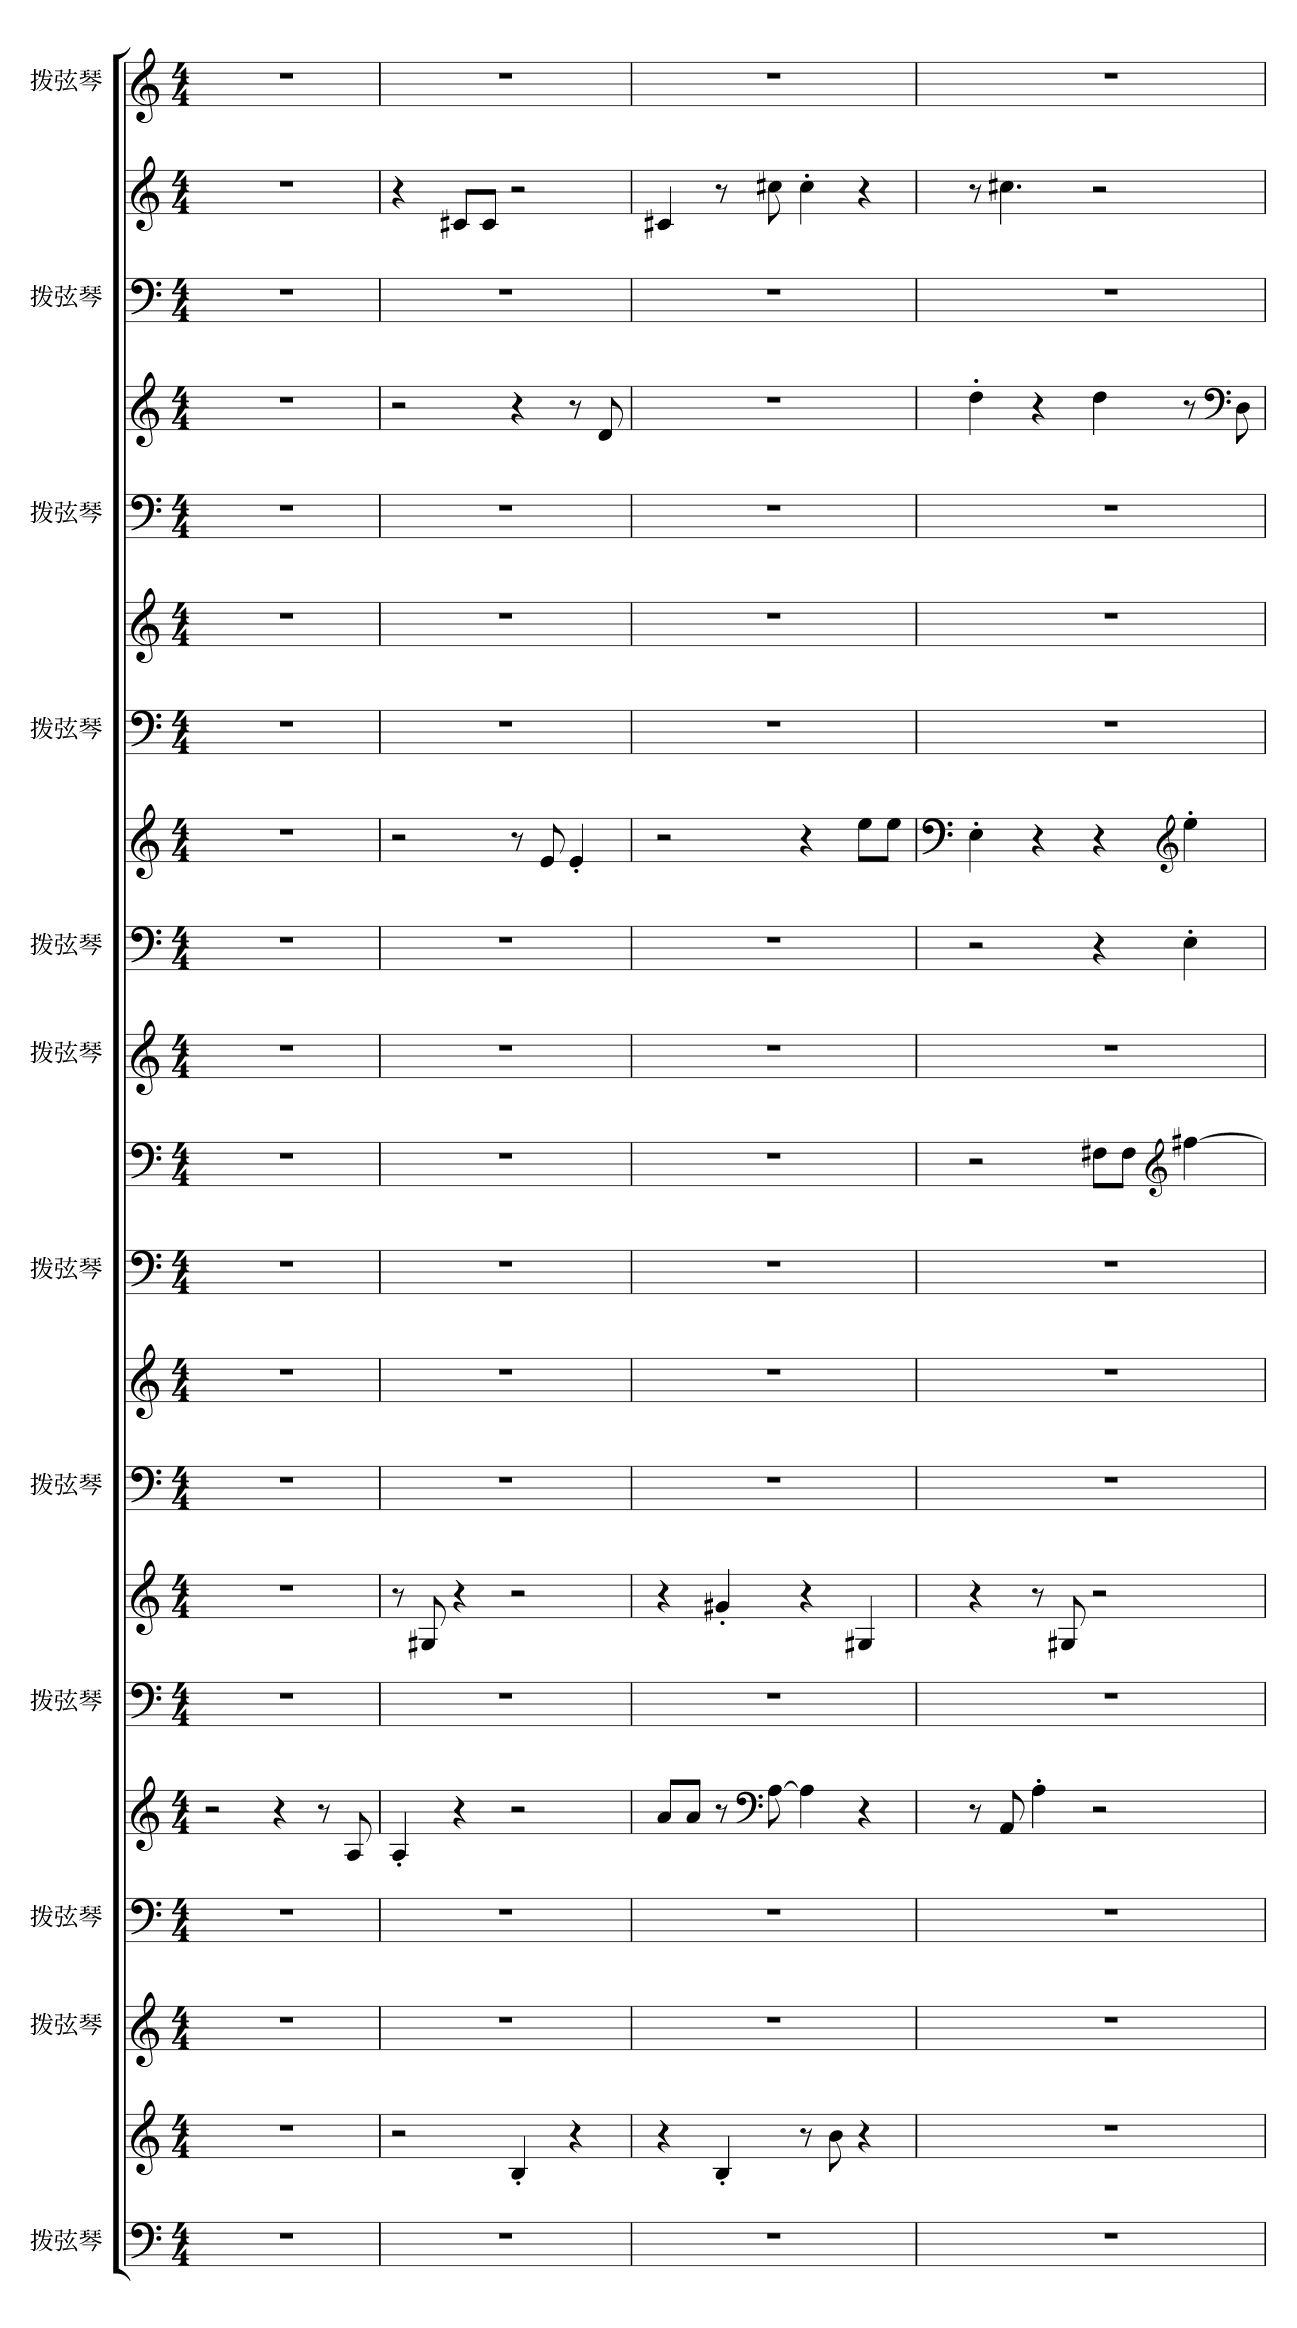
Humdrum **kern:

**kern	**kern	**kern	**kern	**kern	**kern	**kern	**kern	**kern	**kern	**kern	**kern	**kern	**kern	**kern	**kern	**kern	**kern	**kern	**kern	**kern
*part12	*part12	*part11	*part10	*part10	*part9	*part9	*part8	*part8	*part7	*part7	*part6	*part5	*part5	*part4	*part4	*part3	*part3	*part2	*part2	*part1
*staff21	*staff20	*staff19	*staff18	*staff17	*staff16	*staff15	*staff14	*staff13	*staff12	*staff11	*staff10	*staff9	*staff8	*staff7	*staff6	*staff5	*staff4	*staff3	*staff2	*staff1
*I"拨弦琴	*	*I"拨弦琴	*I"拨弦琴	*	*I"拨弦琴	*	*I"拨弦琴	*	*I"拨弦琴	*	*I"拨弦琴	*I"拨弦琴	*	*I"拨弦琴	*	*I"拨弦琴	*	*I"拨弦琴	*	*I"拨弦琴
*clefF4	*clefG2	*clefG2	*clefF4	*clefG2	*clefF4	*clefG2	*clefF4	*clefG2	*clefF4	*clefF4	*clefG2	*clefF4	*clefG2	*clefF4	*clefG2	*clefF4	*clefG2	*clefF4	*clefG2	*clefG2
*k[]	*k[]	*k[]	*k[]	*k[]	*k[]	*k[]	*k[]	*k[]	*k[]	*k[]	*k[]	*k[]	*k[]	*k[]	*k[]	*k[]	*k[]	*k[]	*k[]	*k[]
*M4/4	*M4/4	*M4/4	*M4/4	*M4/4	*M4/4	*M4/4	*M4/4	*M4/4	*M4/4	*M4/4	*M4/4	*M4/4	*M4/4	*M4/4	*M4/4	*M4/4	*M4/4	*M4/4	*M4/4	*M4/4
*MM195	*MM195	*MM195	*MM195	*MM195	*MM195	*MM195	*MM195	*MM195	*MM195	*MM195	*MM195	*MM195	*MM195	*MM195	*MM195	*MM195	*MM195	*MM195	*MM195	*MM195
=1	=1	=1	=1	=1	=1	=1	=1	=1	=1	=1	=1	=1	=1	=1	=1	=1	=1	=1	=1	=1
1r	1r	1r	1r	2r	1r	1r	1r	1r	1r	1r	1r	1r	1r	1r	1r	1r	1r	1r	1r	1r
.	.	.	.	4r	.	.	.	.	.	.	.	.	.	.	.	.	.	.	.	.
.	.	.	.	8r	.	.	.	.	.	.	.	.	.	.	.	.	.	.	.	.
.	.	.	.	8A/	.	.	.	.	.	.	.	.	.	.	.	.	.	.	.	.
=2	=2	=2	=2	=2	=2	=2	=2	=2	=2	=2	=2	=2	=2	=2	=2	=2	=2	=2	=2	=2
1r	2r	1r	1r	4A'/	1r	8r	1r	1r	1r	1r	1r	1r	2r	1r	1r	1r	2r	1r	4r	1r
.	.	.	.	.	.	8G#X/	.	.	.	.	.	.	.	.	.	.	.	.	.	.
.	.	.	.	4r	.	4r	.	.	.	.	.	.	.	.	.	.	.	.	8c#X/L	.
.	.	.	.	.	.	.	.	.	.	.	.	.	.	.	.	.	.	.	8c#/J	.
.	4B'/	.	.	2r	.	2r	.	.	.	.	.	.	8r	.	.	.	4r	.	2r	.
.	.	.	.	.	.	.	.	.	.	.	.	.	8e/	.	.	.	.	.	.	.
.	4r	.	.	.	.	.	.	.	.	.	.	.	4e'/	.	.	.	8r	.	.	.
.	.	.	.	.	.	.	.	.	.	.	.	.	.	.	.	.	8d/	.	.	.
=3	=3	=3	=3	=3	=3	=3	=3	=3	=3	=3	=3	=3	=3	=3	=3	=3	=3	=3	=3	=3
1r	4r	1r	1r	8a/L	1r	4r	1r	1r	1r	1r	1r	1r	2r	1r	1r	1r	1r	1r	4c#X/	1r
.	.	.	.	8a/J	.	.	.	.	.	.	.	.	.	.	.	.	.	.	.	.
.	4B'/	.	.	8r	.	4g#X'/	.	.	.	.	.	.	.	.	.	.	.	.	8r	.
*	*	*	*	*clefF4	*	*	*	*	*	*	*	*	*	*	*	*	*	*	*	*
.	.	.	.	[8A\	.	.	.	.	.	.	.	.	.	.	.	.	.	.	8cc#X\	.
.	8r	.	.	4A\]	.	4r	.	.	.	.	.	.	4r	.	.	.	.	.	4cc#'\	.
.	8b\	.	.	.	.	.	.	.	.	.	.	.	.	.	.	.	.	.	.	.
.	4r	.	.	4r	.	4G#X/	.	.	.	.	.	.	8ee\L	.	.	.	.	.	4r	.
.	.	.	.	.	.	.	.	.	.	.	.	.	8ee\J	.	.	.	.	.	.	.
!!LO:PB:g=z
=4	=4	=4	=4	=4	=4	=4	=4	=4	=4	=4	=4	=4	=4	=4	=4	=4	=4	=4	=4	=4
*	*	*	*	*	*	*	*	*	*	*	*	*	*clefF4	*	*	*	*	*	*	*
1r	1r	1r	1r	8r	1r	4r	1r	1r	1r	2r	1r	2r	4E'\	1r	1r	1r	4dd'\	1r	8r	1r
.	.	.	.	8AA/	.	.	.	.	.	.	.	.	.	.	.	.	.	.	4.cc#X\	.
.	.	.	.	4A'\	.	8r	.	.	.	.	.	.	4r	.	.	.	4r	.	.	.
.	.	.	.	.	.	8G#X/	.	.	.	.	.	.	.	.	.	.	.	.	.	.
.	.	.	.	2r	.	2r	.	.	.	8F#X\L	.	4r	4r	.	.	.	4dd\	.	2r	.
.	.	.	.	.	.	.	.	.	.	8F#\J	.	.	.	.	.	.	.	.	.	.
*	*	*	*	*	*	*	*	*	*	*clefG2	*	*	*clefG2	*	*	*	*	*	*	*
.	.	.	.	.	.	.	.	.	.	[4ff#X\	.	4E'\	4ee'\	.	.	.	8r	.	.	.
*	*	*	*	*	*	*	*	*	*	*	*	*	*	*	*	*	*clefF4	*	*	*
.	.	.	.	.	.	.	.	.	.	.	.	.	.	.	.	.	8D\	.	.	.
=	=	=	=	=	=	=	=	=	=	=	=	=	=	=	=	=	=	=	=	=
*-	*-	*-	*-	*-	*-	*-	*-	*-	*-	*-	*-	*-	*-	*-	*-	*-	*-	*-	*-	*-
